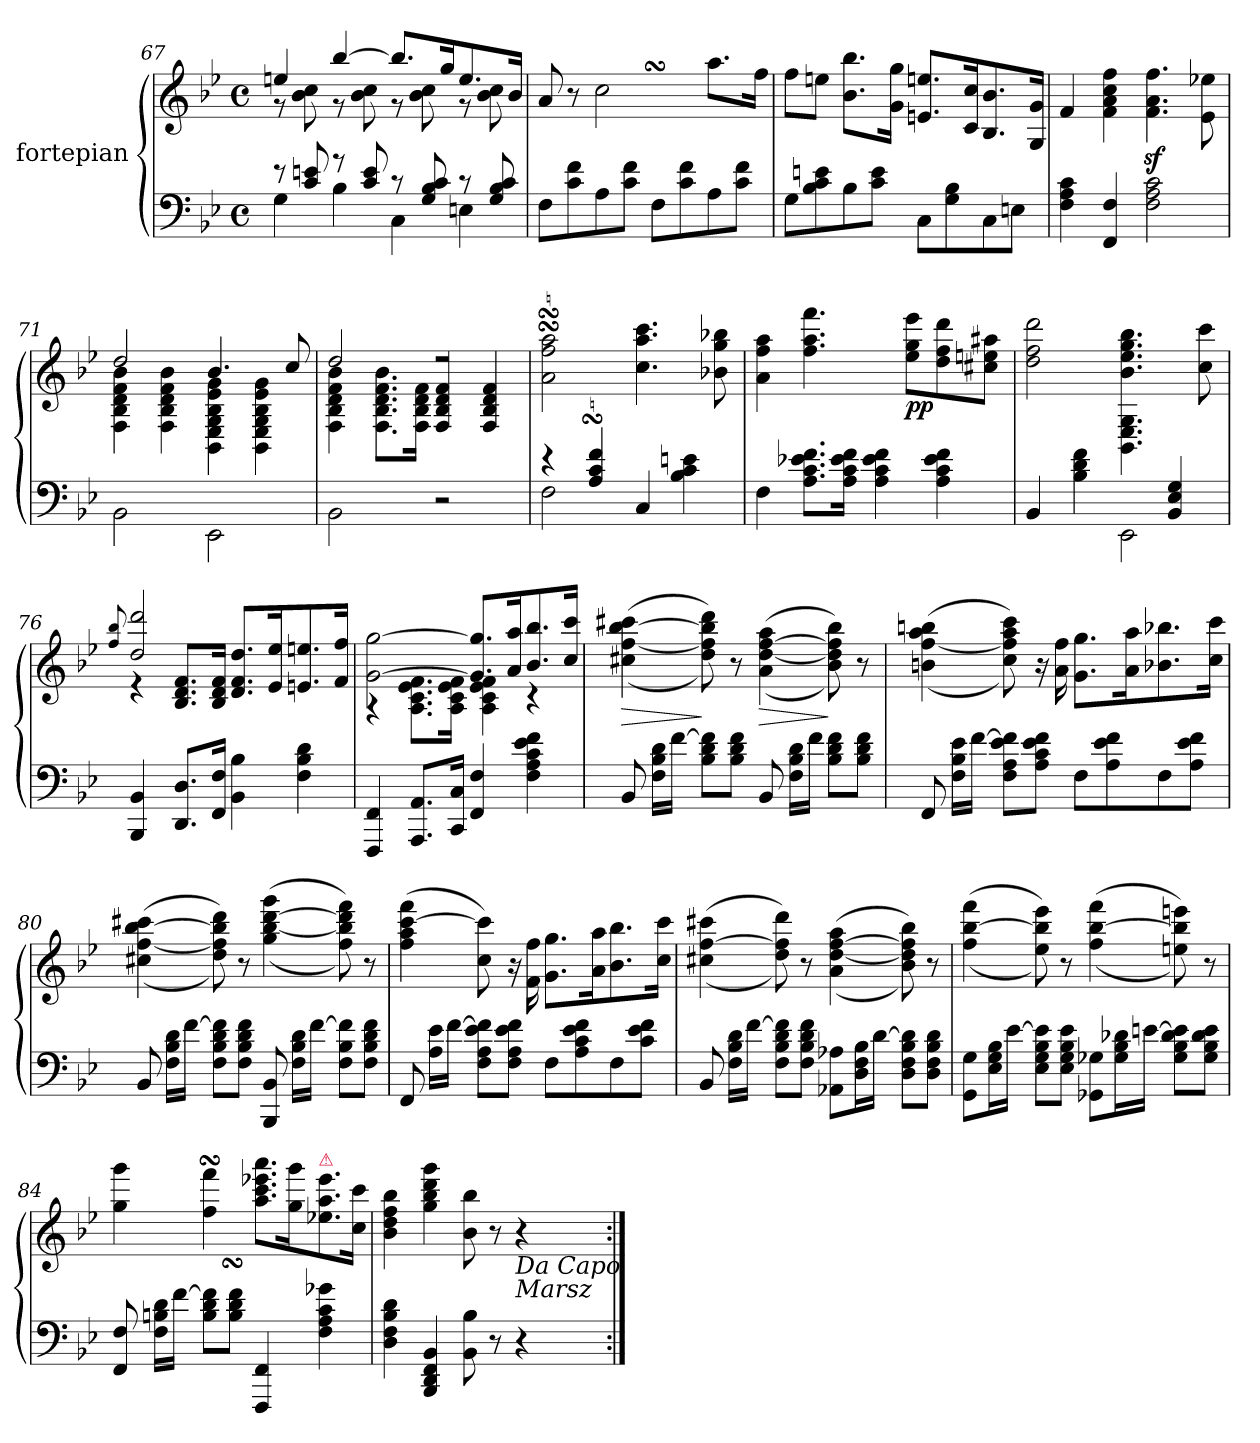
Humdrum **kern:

**kern	**kern	**dynam
*part2	*part1	*part1
*staff2	*staff1	*staff1
*I"fortepian	*I"fortepian	*
*clefF4	*clefG2	*
*k[b-e-]	*k[b-e-]	*
*M4/4	*M4/4	*
*met(c)	*met(c)	*
=67	=67	=67
*^	*^	*
8r	4G\	4een/	8r	.
8c/ 8en/	.	.	8b-\ 8cc\	.
8r	4B-\	[4bb-/	8r	.
8c/ 8e/	.	.	8b-\ 8cc\	.
8r	4C\	8.bb-/L]	8r	.
8G/ 8B-/ 8c/	.	.	8b-\ 8cc\	.
.	.	16gg/K	.	.
8r	4En\	8.ee/	8r	.
8G/ 8B-/ 8c/	.	.	8b-\ 8cc\	.
.	.	16b-/Jk	.	.
*v	*v	*	*	*
*	*v	*v	*
=68	=68	=68
8F\L	8a/	.
8c\ 8f\	8r	.
8A\	2ccSSS\	.
8c\ 8f\J	.	.
8F\L	.	.
8c\ 8f\	.	.
8A\	8.aa\L	.
8c\ 8f\J	.	.
.	16ff\Jk	.
=69	=69	=69
8G\L	8ff\L	.
8B-\ 8c\ 8en\	8een\J	.
8B-\	8.b-\ 8.bb-\L	.
8c\ 8e\J	.	.
.	16g\ 16gg\Jk	.
8C\L	8.en/ 8.een/L	.
8G\ 8B-\	.	.
.	16c/ 16cc/K	.
8C\	8.B-/ 8.b-/	.
8En\J	.	.
.	16G/ 16g/Jk	.
=70	=70	=70
4F\ 4A\ 4c\	4f/	.
4FF/ 4F/	4f\ 4a\ 4cc\ 4ff\	.
2F\ 2A\ 2c\	4.fz\ 4.az\ 4.ffz\	.
.	8e-\ 8ee-X\	.
=71	=71	=71
*	*^	*
2BB-\	2dd/	4F\ 4B-\ 4d\ 4f\ 4b-\	.
.	.	4F\ 4B-\ 4d\ 4f\ 4b-\	.
2EE-\	4.b-/	4BB-\ 4E-\ 4G\ 4B-\ 4e-\ 4g\	.
.	.	4BB-\ 4E-\ 4G\ 4B-\ 4e-\ 4g\	.
.	8cc/	.	.
=72	=72	=72	=72
2BB-\	2dd/	4F\ 4B-\ 4d\ 4f\ 4b-\	.
.	.	8.F\ 8.B-\ 8.d\ 8.f\ 8.b-\L	.
.	.	16F\ 16B-\ 16d\ 16f\Jk	.
2r	2r	4F/ 4B-/ 4d/ 4f/	.
.	.	4F/ 4B-/ 4d/ 4f/	.
*	*v	*v	*
=73	=73	=73
*^	*	*
4r	2F\	2aSSS\ 2ffSSS\ 2aaSSS\	.
4A/ 4c/ 4f/	.	.	.
4C/	2ryy	4.cc\ 4.aa\ 4.ccc\	.
4B-\ 4c\ 4en\	.	.	.
.	.	8b-\ 8gg\ 8bb-\	.
*v	*v	*	*
=74	=74	=74
4F\	4a\ 4ff\ 4aa\	.
8.A\ 8.c\ 8.e-X\ 8.f\L	4.ff\ 4.aa\ 4.fff\	.
16A\ 16c\ 16e-\ 16f\Jk	.	.
4A\ 4c\ 4e-\ 4f\	.	.
.	8ee-\ 8gg\ 8eee-\L	pp
4A\ 4c\ 4e-\ 4f\	8dd\ 8ff\ 8ddd\	.
.	8cc#X\ 8een\ 8aa#X\J	.
=75	=75	=75
*^	*	*
4BB-/	2ryy	2dd\ 2ff\ 2ddd\	.
4B-\ 4d\ 4f\	.	.	.
4ryy	2EE-\	4.BB-\ 4.E-\ 4.G\ 4.b-\ 4.ee-\ 4.gg\ 4.bb-\	.
4BB-/ 4E-/ 4G/	.	.	.
.	.	8cc\ 8ccc\	.
*v	*v	*	*
=76	=76	=76
.	8qqff/ 8qqbb-/	.
*	*^	*
4BBB-/ 4BB-/	2dd/ 2ddd/	4r	.
8.DD/ 8.D/L	.	8.B-/ 8.d/ 8.f/L	.
16FF/ 16F/Jk	.	16B-/ 16d/ 16f/Jk	.
4BB-\ 4B-\	8.d/ 8.f/ 8.dd/L	2ryy	.
.	16e-/ 16ee-/K	.	.
4F\ 4B-\ 4d\	8.en/ 8.een/	.	.
.	16f/ 16ff/Jk	.	.
=77	=77	=77	=77
4FFF/ 4FF/	[2g\ [2gg\	4r	.
8.AAA/ 8.AA/L	.	8.A\ 8.c\ 8.e-\ 8.f\L	.
16CC/ 16C/Jk	.	16A\ 16c\ 16e-\ 16f\Jk	.
4FF/ 4F/	8.g]/ 8.gg]/L	4A\ 4c\ 4e-\ 4f\	.
.	16a/ 16aa/K	.	.
4F\ 4A\ 4c\ 4e-\ 4f\	8.b-/ 8.bb-/	4r	.
.	16cc/ 16ccc/Jk	.	.
*	*v	*v	*
=78	=78	=78
!	!	!LO:HP:b
8BB-/	(>(<4cc#X\ [4ff\ [4bb-\ 4ccc#X\	>
16F\ 16B-\ 16d\LL	.	.
[16f\JJ	.	.
8B-\ 8d\ 8f]\L	8dd\ 8ff]\ 8bb-]\ 8ddd\))	]
8B-\ 8d\ 8f\J	8r	.
!	!	!LO:HP:b
8BB-/	(>(<4a\ [4dd\ [4ff\ 4aa\	>
16F\ 16B-\ 16d\LL	.	.
16f\JJ	.	.
8B-\ 8d\ 8f\L	8b-\ 8dd]\ 8ff]\ 8bb-\))	]
8B-\ 8d\ 8f\J	8r	.
=79	=79	=79
8FF/	(<(>4bn\ [4ff\ 4aa\ 4bbn\	.
16F\ 16B-\ 16e-\LL	.	.
[16f\JJ	.	.
8F\ 8A\ 8e-\ 8f]\L	8cc\ 8ff]\ 8aa\ 8ccc\))	.
8A\ 8c\ 8e-\ 8f\J	16r	.
.	16a\ 16ff\	.
8F\L	8.g\ 8.gg\L	.
8A\ 8e-\ 8f\	.	.
.	16a\ 16aa\K	.
8F\	8.b-X\ 8.bb-X\	.
8A\ 8e-\ 8f\J	.	.
.	16cc\ 16ccc\Jk	.
=80	=80	=80
8BB-/	(>(<4cc#X\ [4ff\ [4bb-\ 4ccc#X\	.
16F\ 16B-\ 16d\LL	.	.
[16f\JJ	.	.
8F\ 8B-\ 8d\ 8f]\L	8dd\ 8ff]\ 8bb-]\ 8ddd\))	.
8F\ 8B-\ 8d\ 8f\J	8r	.
8BBB-/ 8BB-/	(>(<4gg\ [4bb-\ [4ddd\ 4ggg\	.
16F\ 16B-\ 16d\LL	.	.
[16f\JJ	.	.
8F\ 8B-\ 8f]\L	8ff\ 8bb-]\ 8ddd]\ 8fff\))	.
8F\ 8B-\ 8d\ 8f\J	8r	.
=81	=81	=81
8FF/	(<4ff\ 4aa\ [4ccc\ 4fff\	.
16A\ 16e-\LL	.	.
[16f\JJ	.	.
8F\ 8A\ 8e-\ 8f]\L	8cc\ 8ccc]\)	.
8F\ 8A\ 8e-\ 8f\J	16r	.
.	16f\ 16ff\	.
8F\L	8.g\ 8.gg\L	.
8A\ 8c\ 8e-\ 8f\	.	.
.	16a\ 16aa\K	.
8F\	8.b-\ 8.bb-\	.
8c\ 8e-\ 8f\J	.	.
.	16cc\ 16ccc\Jk	.
=82	=82	=82
8BB-/	(>(<4cc#X\ [4ff\ 4ccc#X\	.
16F\ 16B-\ 16d\LL	.	.
[16f\JJ	.	.
8F\ 8B-\ 8d\ 8f]\L	8dd\ 8ff]\ 8ddd\))	.
8F\ 8B-\ 8d\ 8f\J	8r	.
8AA-X\ 8A-X\L	(>(<4a\ [4dd\ [4ff\ 4aa\	.
16D\ 16F\ 16B-\L	.	.
[16d\JJ	.	.
8D\ 8F\ 8B-\ 8d]\L	8b-\ 8dd]\ 8ff]\ 8bb-\))	.
8D\ 8F\ 8B-\ 8d\J	8r	.
=83	=83	=83
8GG\ 8G\L	(>(<4ff\ [4bb-\ 4fff\	.
16E-\ 16G\ 16B-\L	.	.
[16e-\JJ	.	.
8E-\ 8G\ 8B-\ 8e-]\L	8ee-\ 8bb-]\ 8eee-\))	.
8E-\ 8G\ 8B-\ 8e-\J	8r	.
8GG-X\ 8G-X\L	(>(<4ff\ [4bb-\ 4fff\	.
16G-\ 16B-\ 16d-X\L	.	.
[16en\JJ	.	.
8G-\ 8B-\ 8d-\ 8e]\L	8een\ 8bb-]\ 8eeen\))	.
8G-\ 8B-\ 8d-\ 8e\J	8r	.
=84	=84	=84
8FF/ 8F/	4gg\ 4ggg\	.
16F\ 16Bn\ 16d\LL	.	.
[16f\JJ	.	.
8B\ 8d\ 8f]\L	4ffSSS\ 4fffSSS\	.
8B\ 8d\ 8f\J	.	.
4FFF/ 4FF/	8.aa\ 8.ccc\ 8.eee-X\ 8.aaa\L	.
.	16gg\ 16ggg\K	.
!	!LO:TX:a:color=crimson:t=⚠	!
4F\ 4A\ 4c\ 4g-X\	8.ee-X\ 8.aa\ 8.eee-\	.
.	16cc\ 16ccc\Jk	.
=85	=85	=85
4D\ 4F\ 4B-\ 4d\	4b-\ 4dd\ 4ff\ 4bb-\	.
4BBB-/ 4DD/ 4FF/ 4BB-/	4gg\ 4bb-\ 4ddd\ 4ggg\	.
8BB-\ 8B-\	8b-\ 8bb-\	.
8r	8r	.
!	!LO:TX:b:i:t=Da Capo\nMarsz	!
4r	4r	.
=:|!	=:|!	=:|!
*-	*-	*-
